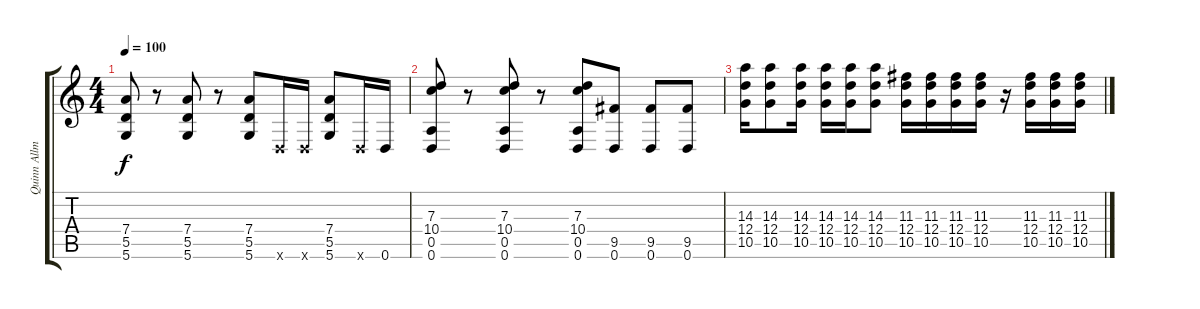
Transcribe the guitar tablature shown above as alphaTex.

\track ("Quinn Allman-guitar 1" "Quinn Allm") {instrument electricguitarclean}
\staff {score tabs}
\tuning (E4 B3 G3 D3 A2 D2) {hide}
\ts (4 4)
\tempo 100
\clef g2
\ks c
(7.4 5.5 5.6).8{dy f} r.8 (7.4 5.5 5.6).8 r.8 (7.4 5.5 5.6).8 0.6{x}.16 0.6{x}.16 (7.4 5.5 5.6).8 0.6{x}.16 0.6.16 |
(7.3 10.4 0.5 0.6).8 r.8 (7.3 10.4 0.5 0.6).8 r.8 (7.3 10.4 0.5 0.6).8 (9.5 0.6).8 (9.5 0.6).8 (9.5 0.6).8 |
(14.3 12.4 10.5).16 (14.3 12.4 10.5).8 (14.3 12.4 10.5).16 (14.3 12.4 10.5).16 (14.3 12.4 10.5).16 (14.3 12.4 10.5).8 (11.3 12.4 10.5).16 (11.3 12.4 10.5).16 (11.3 12.4 10.5).16 (11.3 12.4 10.5).16 r.16 (11.3 12.4 10.5).16 (11.3 12.4 10.5).16 (11.3 12.4 10.5).16
